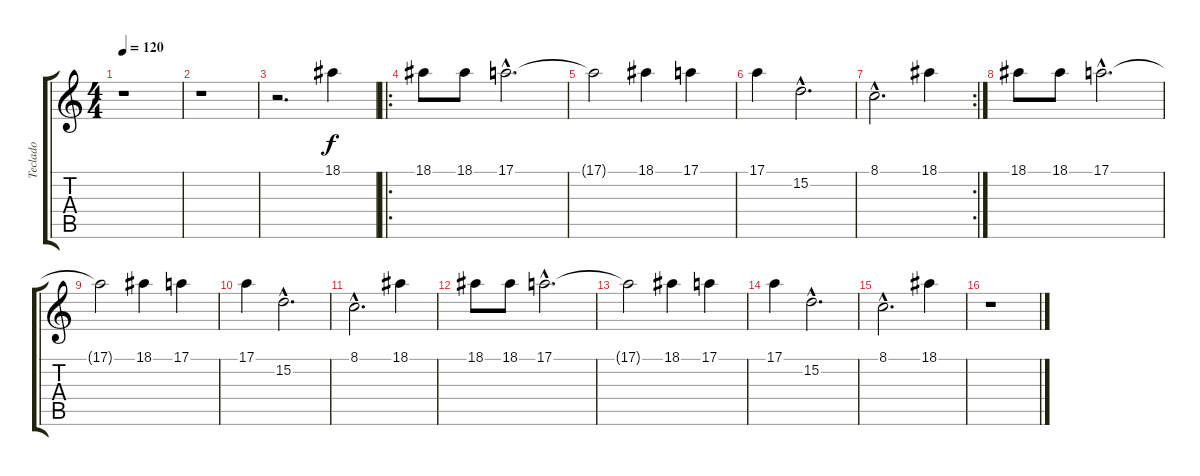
\track ("Teclado" "Teclado") {instrument choiraahs}
\staff {score tabs}
\tuning (E4 B3 G3 D3 A2 E2) {hide}
\ts (4 4)
\tempo 120
\clef g2
\ks c
r.1{dy f} |
r.1 |
r.2{d} 18.1.4 |
\ro
18.1.8 18.1.8 17.1{hac}.2{d} |
17.1{t}.2 18.1.4 17.1.4 |
17.1.4 15.2{hac}.2{d} |
\rc 2
8.1{hac}.2{d} 18.1.4 |
18.1.8 18.1.8 17.1{hac}.2{d} |
17.1{t}.2 18.1.4 17.1.4 |
17.1.4 15.2{hac}.2{d} |
8.1{hac}.2{d} 18.1.4 |
18.1.8 18.1.8 17.1{hac}.2{d} |
17.1{t}.2 18.1.4 17.1.4 |
17.1.4 15.2{hac}.2{d} |
8.1{hac}.2{d} 18.1.4 |
r.1
